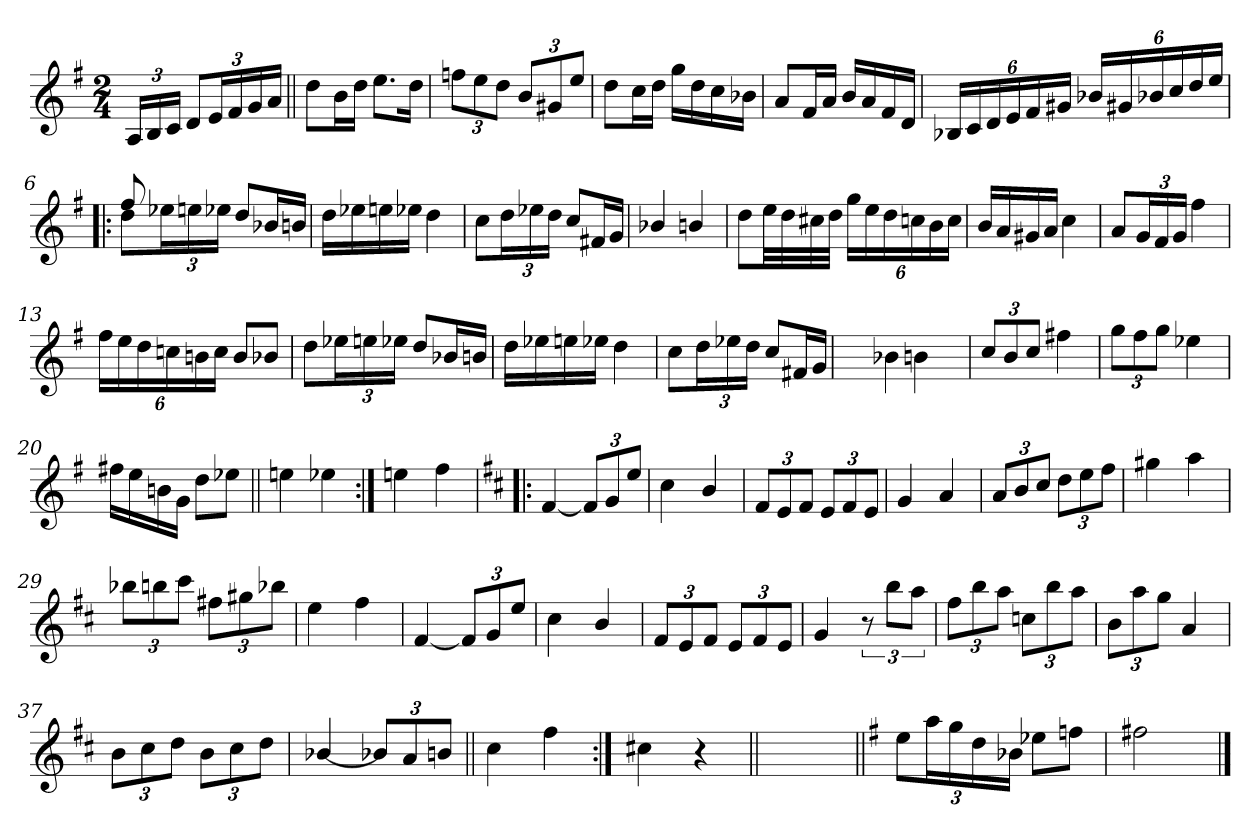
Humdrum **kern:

**kern
*part1
*staff1
*clefG2
*k[f#]
*G:
*M2/4
=
24A/LL
24B/
24c/JJ
12d/L
24e/L
24f#/
24g/
24a/JJ
=1||
8dd\L
16b\L
16dd\JJ
8.ee\L
16dd\Jk
=2
12ffn\L
12ee\
12dd\J
12b/L
12g#X/
12ee/J
=3
8dd\L
16cc\L
16dd\JJ
16gg\LL
16dd\
16cc\
16b-X\JJ
!!LO:LB:g=z
=4
8a/L
16f#/L
16a/JJ
16b/LL
16a/
16f#/
16d/JJ
=5
24B-X/LL
24c/
24d/
24e/
24f#/
24g#X/JJ
24b-X/LL
24g#X/
24b-X/
24cc/
24dd/
24ee/JJ
=6!|:
*^
8dd\L	8ff#/
24ee-X\L	4.ryy
24een\	.
24ee-X\JJ	.
8dd/L	.
16b-X/L	.
16bn/JJ	.
*v	*v
=7
16dd\LL
16ee-X\
16een\
16ee-X\JJ
4dd\
!!LO:LB:g=z
=8
8cc\L
24dd\L
24ee-X\
24dd\JJ
8cc/L
16f#X/L
16g/JJ
=9
4b-X/
4bn/
=10
8dd\L
32ee\LL
32dd\
32cc#X\
32dd\JJJ
24gg\LL
24ee\
24dd\
24ccn\
24b\
24cc\JJ
=11
16b/LL
16a/
16g#X/
16a/JJ
4cc\
!!LO:LB:g=z
=12
8a/L
24g/L
24f#/
24g/JJ
4ff#\
=13
24ff#\LL
24ee\
24dd\
24ccn\
24bn\
24cc\JJ
8b/L
8b-X/J
=14
8dd\L
24ee-X\L
24een\
24ee-X\JJ
8dd/L
16b-X/L
16bn/JJ
=15
16dd\LL
16ee-X\
16een\
16ee-X\JJ
4dd\
!!LO:LB:g=z
=16
8cc\L
24dd\L
24ee-X\
24dd\JJ
8cc/L
16f#X/L
16g/JJ
=17
*^
4bn/yy	4b-X\
8ryy	4bn\
8ryy	.
*v	*v
=18
12cc/L
12b/
12cc/J
4ff#X\
=19
12gg\L
12ff#\
12gg\J
4ee-X\
!!LO:LB:g=z
=20
16ff#X\LL
16ee\
16bn\
16g\JJ
8dd\L
8ee-X\J
=21||
4een\
4ee-X\
=22:|!
4een\
4ff#\
=23!|:
*k[f#c#]
*D:
[4f#/
12f#/L]
12g/
12ee/J
!!LO:LB:g=z
=24
4cc#\
4b/
=25
12f#/L
12e/
12f#/J
12e/L
12f#/
12e/J
=26
4g/
4a/
=27
12a/L
12b/
12cc#/J
12dd\L
12ee\
12ff#\J
!!LO:LB:g=z
=28
4gg#X\
4aa\
=29
12bb-X\L
12bbn\
12ccc#\J
12ff#X\L
12gg#X\
12bb-X\J
=30
4ee\
4ff#\
=31
[4f#/
12f#/L]
12g/
12ee/J
!!LO:PB:g=z
=32
4cc#\
4b/
=33
12f#/L
12e/
12f#/J
12e/L
12f#/
12e/J
=34
4g/
12r
12bb\L
12aa\J
=35
12ff#\L
12bb\
12aa\J
12ccn\L
12bb\
12aa\J
!!LO:LB:g=z
=36
12b\L
12aa\
12gg\J
4a/
=37
12b\L
12cc#\
12dd\J
12b\L
12cc#\
12dd\J
=38
[4b-X/
12b-X/L]
12a/
12bn/J
=39||
4cc#\
4ff#\
!!LO:LB:g=z
=40:|!
4cc#X\
4r
=40X401||
2ryy
=41||
*k[f#]
*G:
12ee\L
24aa\L
24gg\
24dd\
24b-X\JJ
8ee-X\L
8ffn\J
=42
2ff#X\
==
*-
